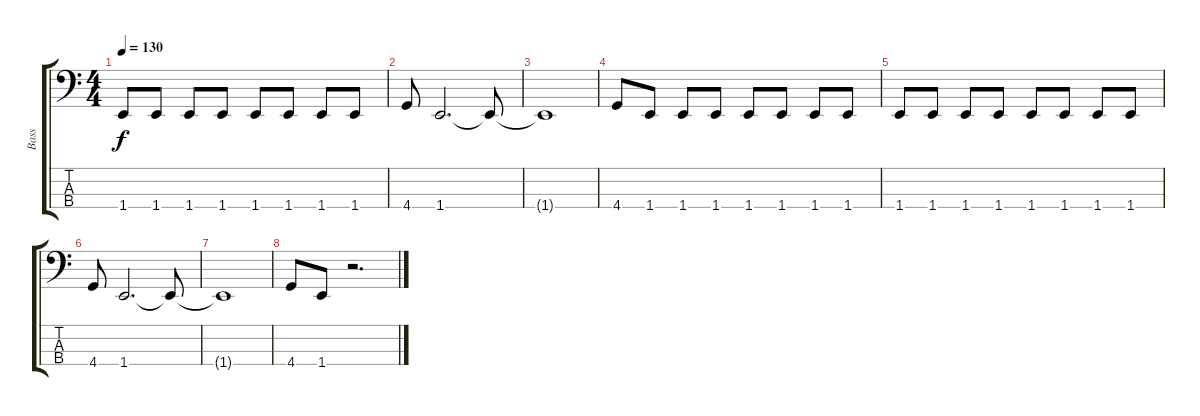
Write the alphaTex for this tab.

\track ("Bass" "Bass") {instrument electricbasspick}
\staff {score tabs}
\tuning (Gb2 Db2 Ab1 Eb1) {hide}
\ts (4 4)
\tempo 130
\clef f4
\ks c
1.4.8{dy f} 1.4.8 1.4.8 1.4.8 1.4.8 1.4.8 1.4.8 1.4.8 |
4.4.8 1.4.2{d} 1.4{t}.8 |
1.4{t}.1 |
4.4.8 1.4.8 1.4.8 1.4.8 1.4.8 1.4.8 1.4.8 1.4.8 |
1.4.8 1.4.8 1.4.8 1.4.8 1.4.8 1.4.8 1.4.8 1.4.8 |
4.4.8 1.4.2{d} 1.4{t}.8 |
1.4{t}.1 |
4.4.8 1.4.8 r.2{d}
